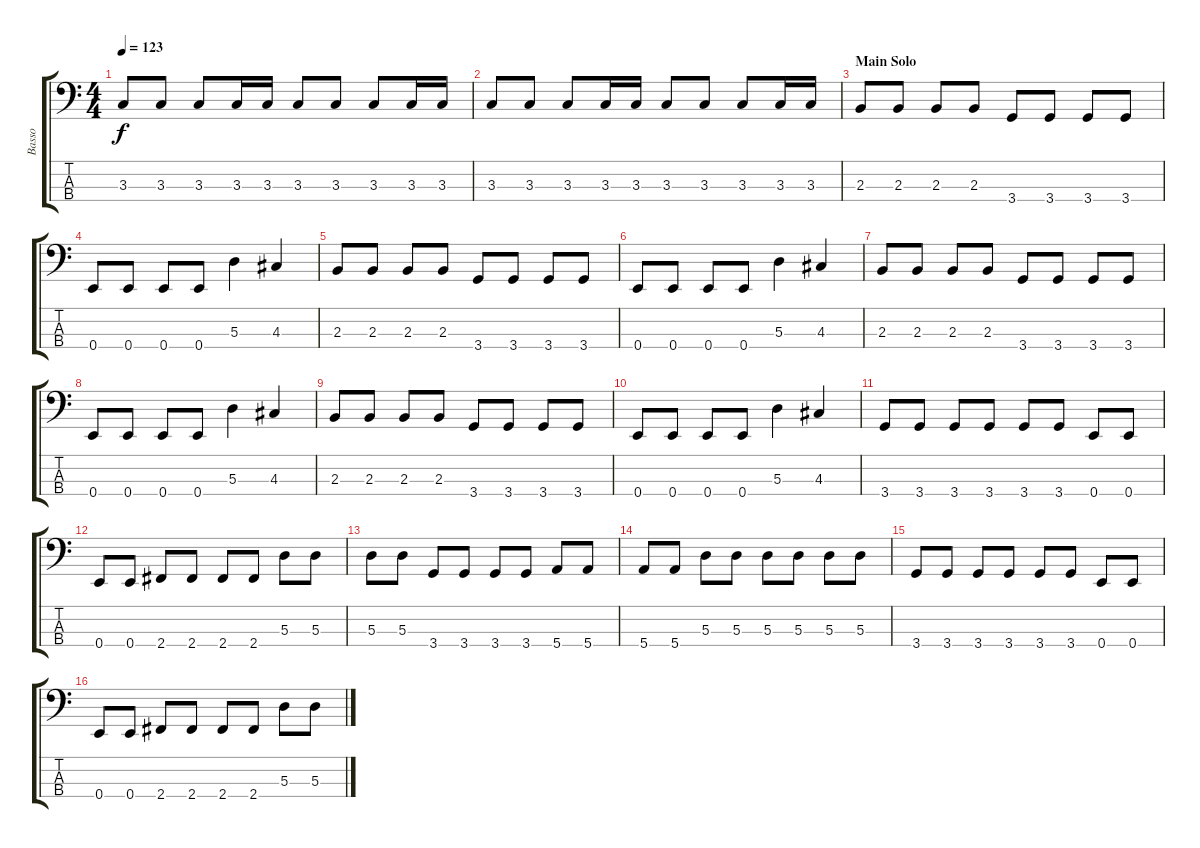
\track ("Basso" "Basso") {instrument electricbassfinger}
\staff {score tabs}
\tuning (G2 D2 A1 E1) {hide}
\ts (4 4)
\tempo 123
\clef f4
\ks c
3.3.8{dy f} 3.3.8 3.3.8 3.3.16 3.3.16 3.3.8 3.3.8 3.3.8 3.3.16 3.3.16 |
3.3.8 3.3.8 3.3.8 3.3.16 3.3.16 3.3.8 3.3.8 3.3.8 3.3.16 3.3.16 |
\section ("" "Main Solo")
2.3.8 2.3.8 2.3.8 2.3.8 3.4.8 3.4.8 3.4.8 3.4.8 |
0.4.8 0.4.8 0.4.8 0.4.8 5.3.4 4.3.4 |
2.3.8 2.3.8 2.3.8 2.3.8 3.4.8 3.4.8 3.4.8 3.4.8 |
0.4.8 0.4.8 0.4.8 0.4.8 5.3.4 4.3.4 |
2.3.8 2.3.8 2.3.8 2.3.8 3.4.8 3.4.8 3.4.8 3.4.8 |
0.4.8 0.4.8 0.4.8 0.4.8 5.3.4 4.3.4 |
2.3.8 2.3.8 2.3.8 2.3.8 3.4.8 3.4.8 3.4.8 3.4.8 |
0.4.8 0.4.8 0.4.8 0.4.8 5.3.4 4.3.4 |
3.4.8 3.4.8 3.4.8 3.4.8 3.4.8 3.4.8 0.4.8 0.4.8 |
0.4.8 0.4.8 2.4.8 2.4.8 2.4.8 2.4.8 5.3.8 5.3.8 |
5.3.8 5.3.8 3.4.8 3.4.8 3.4.8 3.4.8 5.4.8 5.4.8 |
5.4.8 5.4.8 5.3.8 5.3.8 5.3.8 5.3.8 5.3.8 5.3.8 |
3.4.8 3.4.8 3.4.8 3.4.8 3.4.8 3.4.8 0.4.8 0.4.8 |
0.4.8 0.4.8 2.4.8 2.4.8 2.4.8 2.4.8 5.3.8 5.3.8
